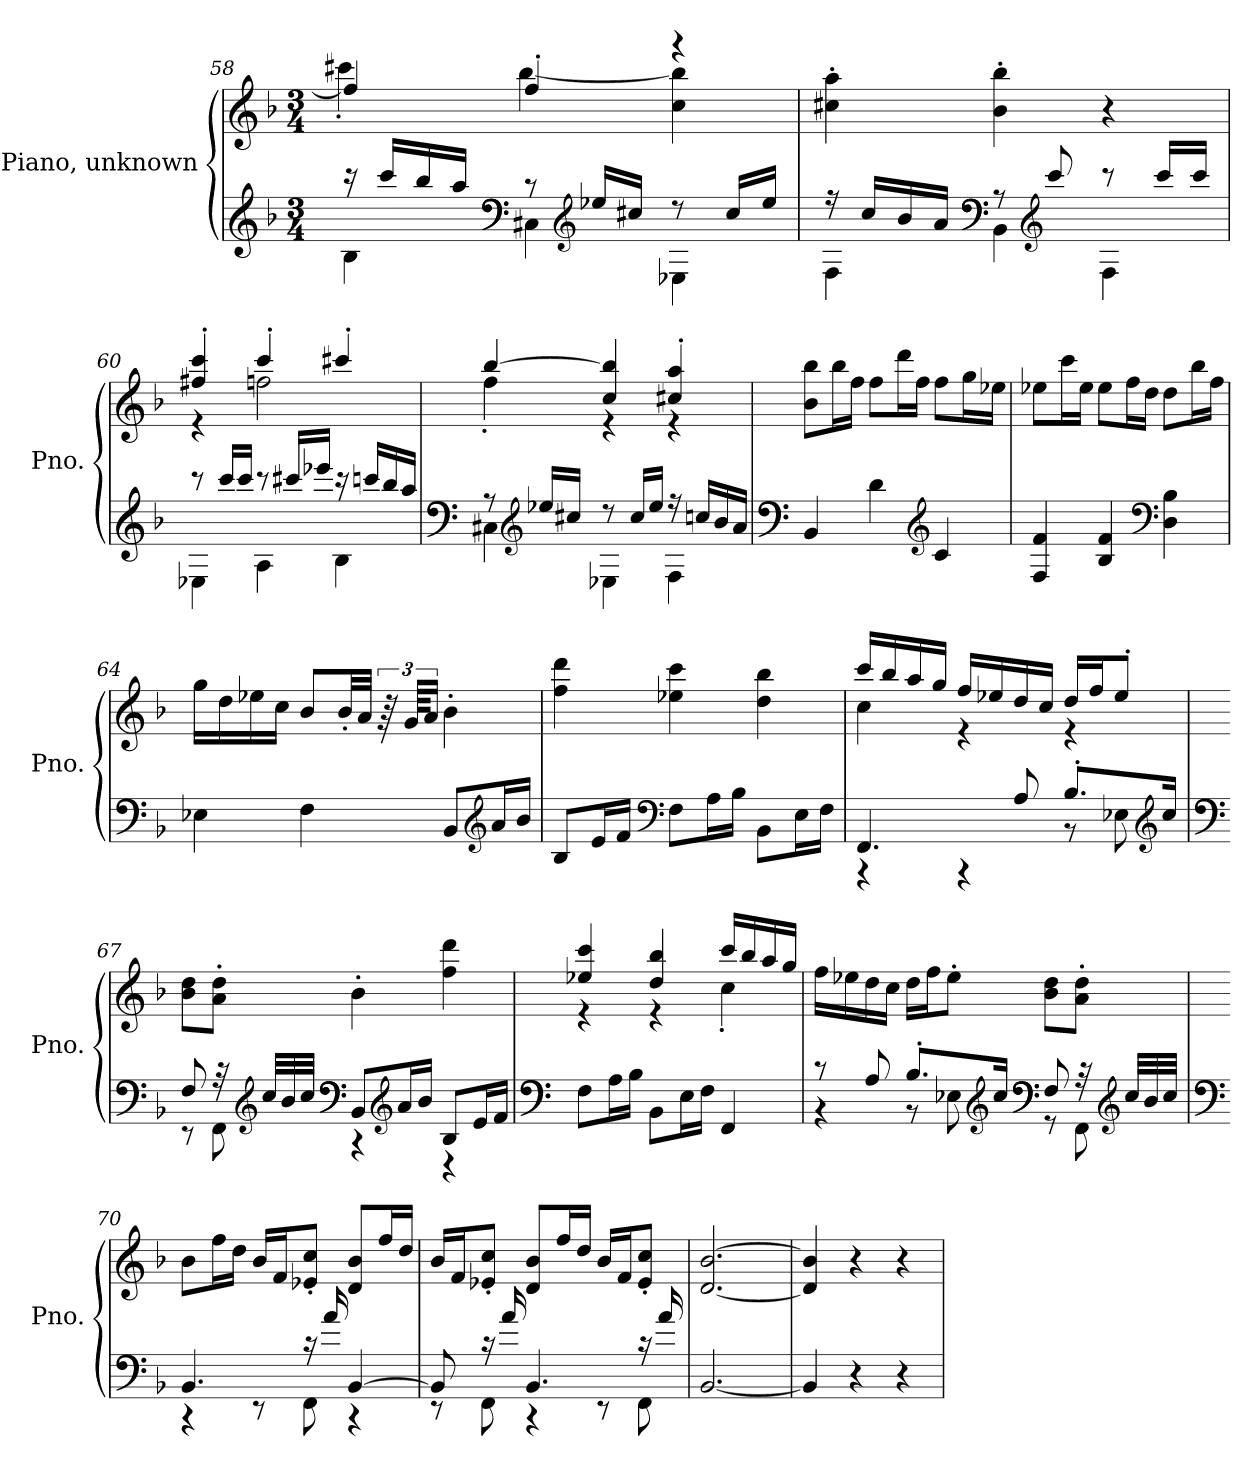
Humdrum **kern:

**kern	**kern
*part1	*part1
*staff2	*staff1
*I"Piano, unknown	*
*I'Pno.	*
*clefG2	*clefG2
*k[b-]	*k[b-]
*M3/4	*M3/4
=58	=58
*^	*^
16r	4B-\	4ff/]	4ccc#X'\
16ccc/LL	.	.	.
16bb-/	.	.	.
16aa/JJ	.	.	.
*clefF4	*	*	*
8r	4C#X\	4ff'/	[4bb-\
*clefG2	*	*	*
16ee-X/LL	.	.	.
16cc#X/JJ	.	.	.
8r	4E-X\	4r	4cc\ 4bb-\]
16cc#/LL	.	.	.
16ee-/JJ	.	.	.
*	*	*v	*v
!!LO:LB:g=z
=59	=59	=59
16r	4F\	4cc#X\' 4aa\'
16cc/LL	.	.
16b-/	.	.
16a/JJ	.	.
*clefF4	*	*
8r	4BB-\	4b-\' 4bb-\'
*clefG2	*	*
8ccc/	.	.
8r	4F\	4r
16ccc/LL	.	.
16ccc/JJ	.	.
=60	=60	=60
*	*	*^
8r	4E-X\	4ff#X/' 4ccc/'	4r
16ccc/LL	.	.	.
16ccc/JJ	.	.	.
8r	4A\	4ccc'/	2ffn\
16ccc#X/LL	.	.	.
16eee-X/JJ	.	.	.
16r	4B-\	4ccc#X'/	.
16cccn/LL	.	.	.
16bb-/	.	.	.
16aa/JJ	.	.	.
!!LO:PB:g=z	!!
=61	=61	=61	=61
*clefF4	*	*	*
8r	4C#X\	[4bb-/	4ff'\
*clefG2	*	*	*
16ee-X/LL	.	.	.
16cc#X/JJ	.	.	.
8r	4E-X\	4cc/ 4bb-/]	4r
16cc#/LL	.	.	.
16ee-/JJ	.	.	.
16r	4F\	4cc#X/' 4aa/'	4r
16ccn/LL	.	.	.
16b-/	.	.	.
16a/JJ	.	.	.
*v	*v	*	*
*	*v	*v
=62	=62
*clefF4	*
4BB-/	8b-\ 8bb-\L
.	16bb-\L
.	16ff\JJ
4d\	8ff\L
.	16ddd\L
.	16ff\JJ
*clefG2	*
4c/	8ff\L
.	16gg\L
.	16ee-X\JJ
=63	=63
4F/ 4f/	8ee-X\L
.	16ccc\L
.	16ee-\JJ
4B-/ 4f/	8ee-\L
.	16ff\L
.	16dd\JJ
*clefF4	*
4D\ 4B-\	8dd\L
.	16bb-\L
.	16ff\JJ
!!LO:LB:g=z
=64	=64
4E-X\	16gg\LL
.	16dd\
.	16ee-X\
.	16cc\JJ
4F\	8b-/L
.	32b-'/LL
.	32a/JJJ
.	96r
.	96g/KKLL
.	24a/JJ
8BB-/L	4b-'\
*clefG2	*
16a/L	.
16b-/JJ	.
=65	=65
8B-/L	4ff\ 4ddd\
16e/L	.
16f/JJ	.
*clefF4	*
8F\L	4ee-X\ 4ccc\
16A\L	.
16B-\JJ	.
8BB-\L	4dd\ 4bb-\
16E\L	.
16F\JJ	.
=66	=66
*^	*^
4.FF/	4r	16ccc/LL	4cc\
.	.	16bb-/	.
.	.	16aa/	.
.	.	16gg/JJ	.
.	4r	16ff/LL	4r
.	.	16ee-X/	.
8A/	.	16dd/	.
.	.	16cc/JJ	.
8.B-'/L	8r	16dd/LL	4r
.	.	16ff/J	.
.	8E-X\	8ee-'/J	.
*clefG2	*	*	*
16cc/Jk	.	.	.
*	*	*v	*v
!!LO:LB:g=z
=67	=67	=67
*clefF4	*	*
8F/	8r	8b-\ 8dd\L
32r	8FF\	8a\' 8dd\'J
*clefG2	*	*
32cc/LLL	.	.
32b-/	.	.
32cc/JJJ	.	.
*clefF4	*	*
8BB-/L	4r	4b-'\
*clefG2	*	*
16a/L	.	.
16b-/JJ	.	.
8B-/L	4r	4ff\ 4ddd\
16e/L	.	.
16f/JJ	.	.
*v	*v	*
=68	=68
*clefF4	*
*	*^
8F\L	4ee-X/ 4ccc/	4r
16A\L	.	.
16B-\JJ	.	.
8BB-\L	4dd/ 4bb-/	4r
16E\L	.	.
16F\JJ	.	.
4FF/	16ccc/LL	4cc'\
.	16bb-/	.
.	16aa/	.
.	16gg/JJ	.
*	*v	*v
!!LO:LB:g=z
=69	=69
*^	*
8r	4r	16ff\LL
.	.	16ee-X\
8A/	.	16dd\
.	.	16cc\JJ
8.B-'/L	8r	16dd\LL
.	.	16ff\J
.	8E-X\	8ee-'\J
*clefG2	*	*
16cc/Jk	.	.
*clefF4	*	*
8F/	8r	8b-\ 8dd\L
32r	8FF\	8a\' 8dd\'J
*clefG2	*	*
32cc/LLL	.	.
32b-/	.	.
32cc/JJJ	.	.
=70	=70	=70
*clefF4	*	*
4.BB-/	4r	8b-\L
.	.	16ff\L
.	.	16dd\JJ
.	8r	16b-/LL
.	.	16f/J
16r	8FF\	8e-X/' 8cc/'J
16a/	.	.
[4BB-/	4r	8d/ 8b-/L
.	.	16ff/L
.	.	16dd/JJ
=71	=71	=71
8BB-/]	8r	16b-/LL
.	.	16f/J
16r	8FF\	8e-X/' 8cc/'J
16a/	.	.
4.BB-/	4r	8d/ 8b-/L
.	.	16ff/L
.	.	16dd/JJ
.	8r	16b-/LL
.	.	16f/J
16r	8FF\	8e-/' 8cc/'J
16a/	.	.
*v	*v	*
!!LO:LB:g=z
=72	=72
[2.BB-/	[2.d/ [2.b-/
=73	=73
4BB-/]	4d/] 4b-/]
4r	4r
4r	4r
=	=
*-	*-
